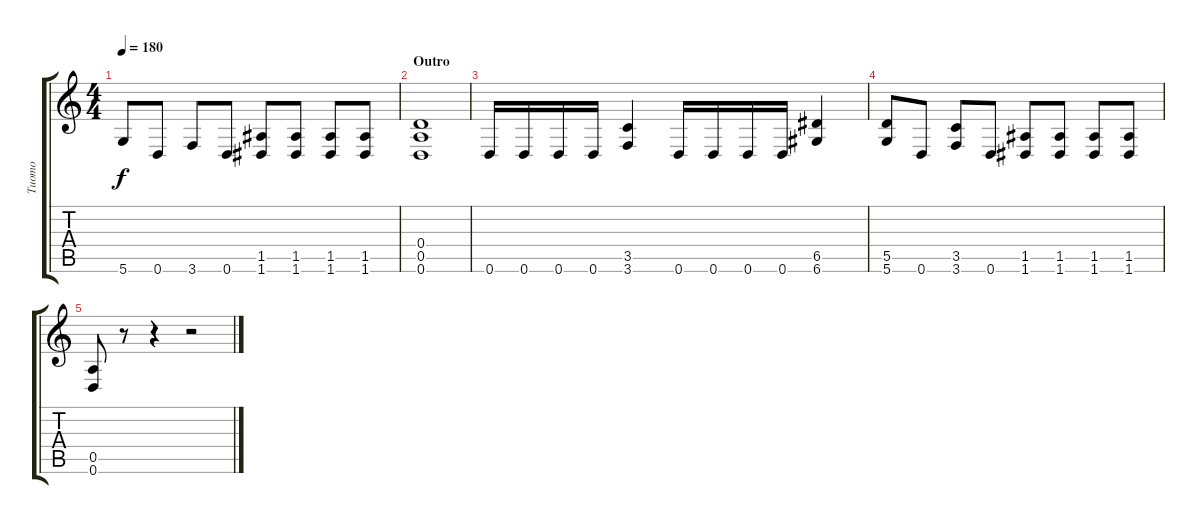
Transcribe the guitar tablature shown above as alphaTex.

\track ("Tuomo" "Tuomo") {instrument distortionguitar}
\staff {score tabs}
\tuning (E4 B3 G3 D3 A2 D2) {hide}
\ts (4 4)
\tempo 180
\clef g2
\ks c
5.6.8{dy f} 0.6.8 3.6.8 0.6.8 (1.5 1.6).8 (1.5 1.6).8 (1.5 1.6).8 (1.5 1.6).8 |
\section ("" "Outro")
(0.4 0.5 0.6).1 |
0.6.16 0.6.16 0.6.16 0.6.16 (3.5 3.6).4 0.6.16 0.6.16 0.6.16 0.6.16 (6.5 6.6).4 |
(5.5 5.6).8 0.6.8 (3.5 3.6).8 0.6.8 (1.5 1.6).8 (1.5 1.6).8 (1.5 1.6).8 (1.5 1.6).8 |
(0.5 0.6).8 r.8 r.4 r.2
